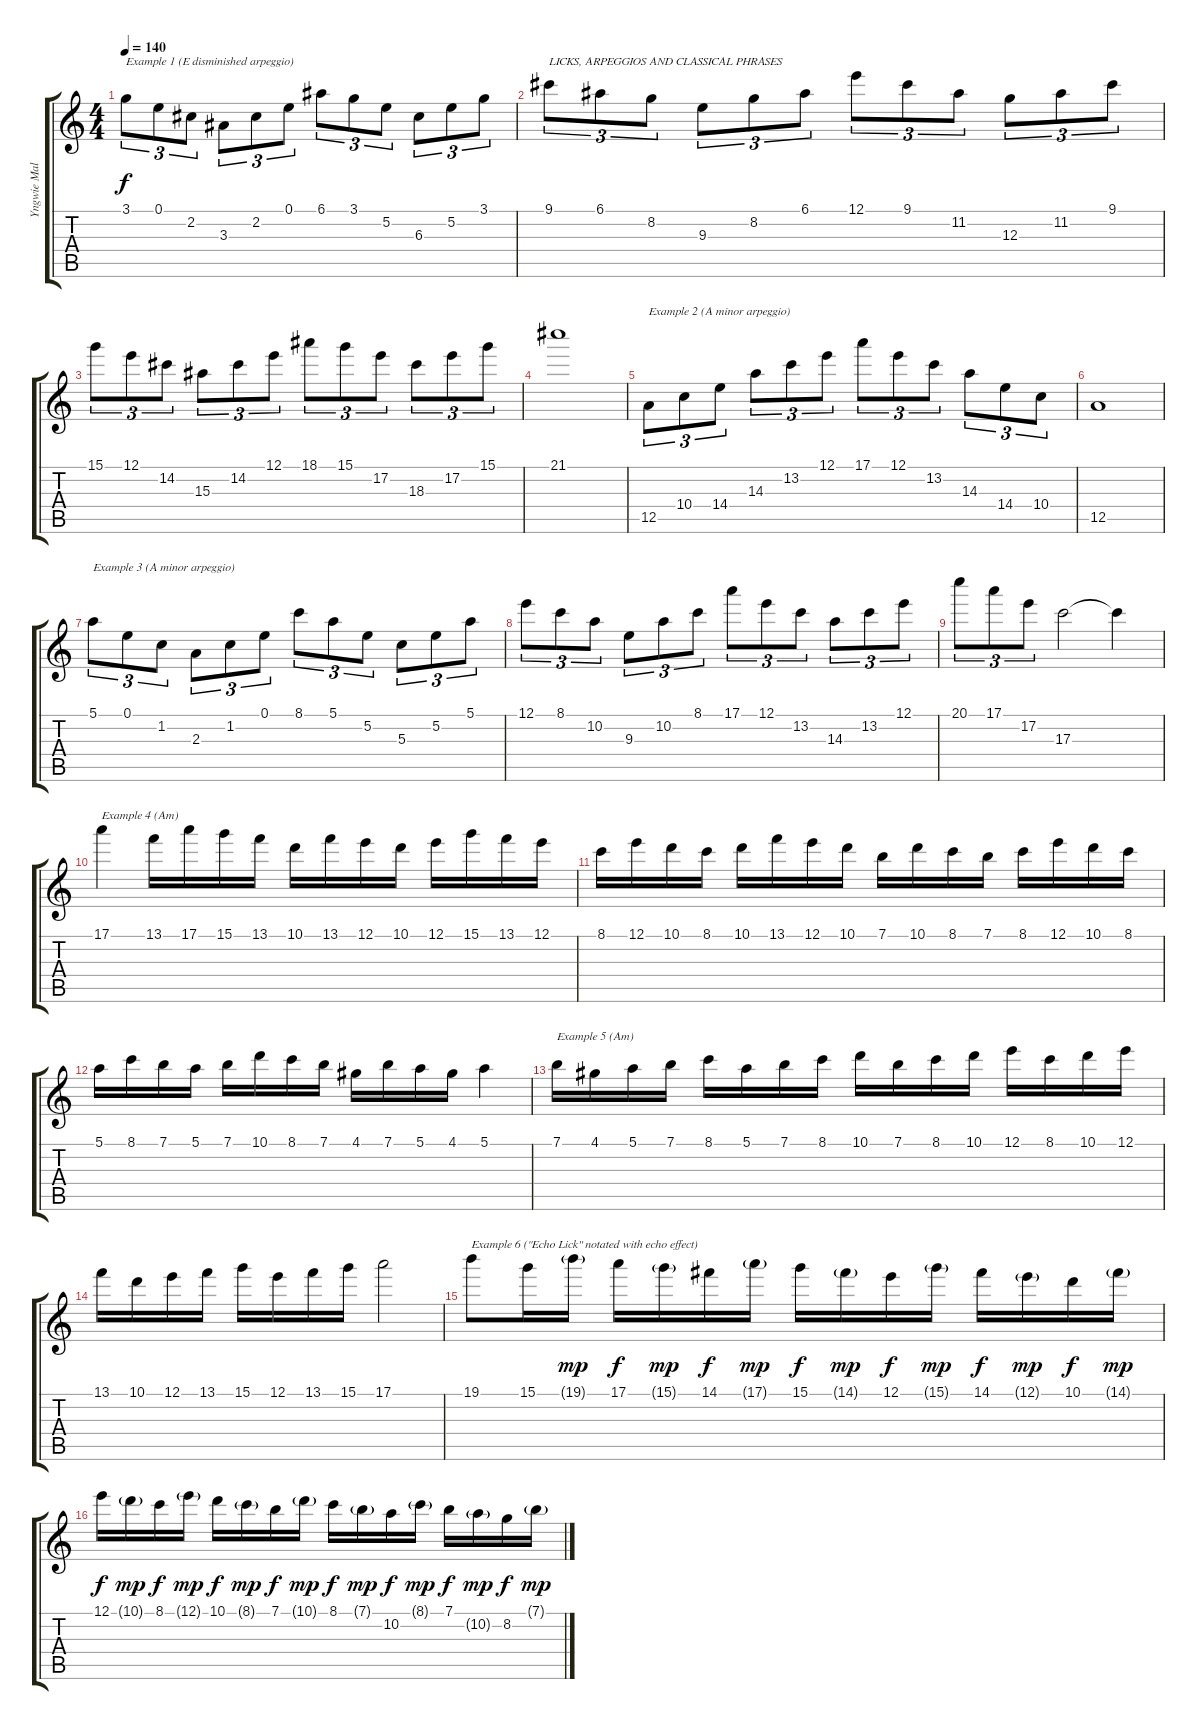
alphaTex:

\track ("Yngwie Malmsteen" "Yngwie Mal") {instrument distortionguitar}
\staff {score tabs}
\tuning (E4 B3 G3 D3 A2 E2) {hide}
\ts (4 4)
\tempo 140
\clef g2
\ks c
3.1.8{tu (3 2) txt "Example 1 (E disminished arpeggio)" dy f instrument distortionguitar} 0.1.8{tu (3 2)} 2.2.8{tu (3 2)} 3.3.8{tu (3 2)} 2.2.8{tu (3 2)} 0.1.8{tu (3 2)} 6.1.8{tu (3 2)} 3.1.8{tu (3 2)} 5.2.8{tu (3 2)} 6.3.8{tu (3 2)} 5.2.8{tu (3 2)} 3.1.8{tu (3 2)} |
9.1.8{tu (3 2) txt "LICKS, ARPEGGIOS AND CLASSICAL PHRASES"} 6.1.8{tu (3 2)} 8.2.8{tu (3 2)} 9.3.8{tu (3 2)} 8.2.8{tu (3 2)} 6.1.8{tu (3 2)} 12.1.8{tu (3 2)} 9.1.8{tu (3 2)} 11.2.8{tu (3 2)} 12.3.8{tu (3 2)} 11.2.8{tu (3 2)} 9.1.8{tu (3 2)} |
15.1.8{tu (3 2)} 12.1.8{tu (3 2)} 14.2.8{tu (3 2)} 15.3.8{tu (3 2)} 14.2.8{tu (3 2)} 12.1.8{tu (3 2)} 18.1.8{tu (3 2)} 15.1.8{tu (3 2)} 17.2.8{tu (3 2)} 18.3.8{tu (3 2)} 17.2.8{tu (3 2)} 15.1.8{tu (3 2)} |
21.1.1 |
12.5.8{tu (3 2) txt "Example 2 (A minor arpeggio)"} 10.4.8{tu (3 2)} 14.4.8{tu (3 2)} 14.3.8{tu (3 2)} 13.2.8{tu (3 2)} 12.1.8{tu (3 2)} 17.1.8{tu (3 2)} 12.1.8{tu (3 2)} 13.2.8{tu (3 2)} 14.3.8{tu (3 2)} 14.4.8{tu (3 2)} 10.4.8{tu (3 2)} |
12.5.1 |
5.1.8{tu (3 2) txt "Example 3 (A minor arpeggio)"} 0.1.8{tu (3 2)} 1.2.8{tu (3 2)} 2.3.8{tu (3 2)} 1.2.8{tu (3 2)} 0.1.8{tu (3 2)} 8.1.8{tu (3 2)} 5.1.8{tu (3 2)} 5.2.8{tu (3 2)} 5.3.8{tu (3 2)} 5.2.8{tu (3 2)} 5.1.8{tu (3 2)} |
12.1.8{tu (3 2)} 8.1.8{tu (3 2)} 10.2.8{tu (3 2)} 9.3.8{tu (3 2)} 10.2.8{tu (3 2)} 8.1.8{tu (3 2)} 17.1.8{tu (3 2)} 12.1.8{tu (3 2)} 13.2.8{tu (3 2)} 14.3.8{tu (3 2)} 13.2.8{tu (3 2)} 12.1.8{tu (3 2)} |
20.1.8{tu (3 2)} 17.1.8{tu (3 2)} 17.2.8{tu (3 2)} 17.3.2 17.3{t}.4 |
17.1.4{txt "Example 4 (Am)"} 13.1.16 17.1.16 15.1.16 13.1.16 10.1.16 13.1.16 12.1.16 10.1.16 12.1.16 15.1.16 13.1.16 12.1.16 |
8.1.16 12.1.16 10.1.16 8.1.16 10.1.16 13.1.16 12.1.16 10.1.16 7.1.16 10.1.16 8.1.16 7.1.16 8.1.16 12.1.16 10.1.16 8.1.16 |
5.1.16 8.1.16 7.1.16 5.1.16 7.1.16 10.1.16 8.1.16 7.1.16 4.1.16 7.1.16 5.1.16 4.1.16 5.1.4 |
7.1.16{txt "Example 5 (Am)"} 4.1.16 5.1.16 7.1.16 8.1.16 5.1.16 7.1.16 8.1.16 10.1.16 7.1.16 8.1.16 10.1.16 12.1.16 8.1.16 10.1.16 12.1.16 |
13.1.16 10.1.16 12.1.16 13.1.16 15.1.16 12.1.16 13.1.16 15.1.16 17.1.2 |
19.1.8{txt "Example 6 (\"Echo Lick\" notated with echo effect)"} 15.1.16 19.1{g}.16{dy mp} 17.1.16{dy f} 15.1{g}.16{dy mp} 14.1.16{dy f} 17.1{g}.16{dy mp} 15.1.16{dy f} 14.1{g}.16{dy mp} 12.1.16{dy f} 15.1{g}.16{dy mp} 14.1.16{dy f} 12.1{g}.16{dy mp} 10.1.16{dy f} 14.1{g}.16{dy mp} |
12.1.16{dy f} 10.1{g}.16{dy mp} 8.1.16{dy f} 12.1{g}.16{dy mp} 10.1.16{dy f} 8.1{g}.16{dy mp} 7.1.16{dy f} 10.1{g}.16{dy mp} 8.1.16{dy f} 7.1{g}.16{dy mp} 10.2.16{dy f} 8.1{g}.16{dy mp} 7.1.16{dy f} 10.2{g}.16{dy mp} 8.2.16{dy f} 7.1{g}.16{dy mp}
